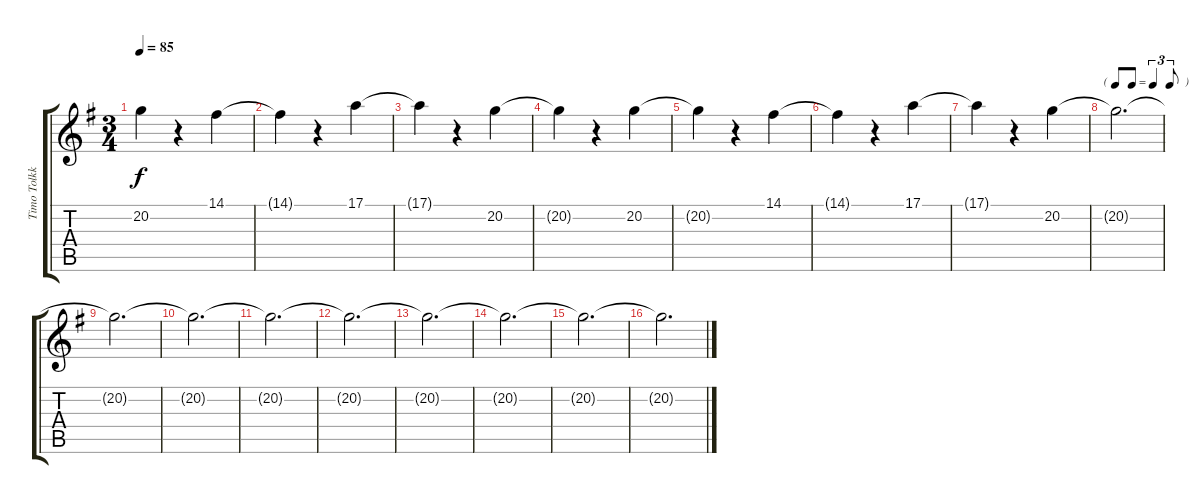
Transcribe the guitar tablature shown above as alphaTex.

\track ("Timo Tolkki (Voice-Voz)" "Timo Tolkk") {instrument choiraahs}
\staff {score tabs}
\tuning (E4 B3 G3 D3 A2 E2) {hide}
\ts (3 4)
\tempo 85
\clef g2
\ks g
20.2{t}.4{dy f} r.4 14.1.4 |
14.1{t}.4 r.4 17.1.4 |
17.1{t}.4 r.4 20.2.4 |
20.2{t}.4 r.4 20.2.4 |
20.2{t}.4 r.4 14.1.4 |
14.1{t}.4 r.4 17.1.4 |
17.1{t}.4 r.4 20.2.4 |
\tf triplet8th
20.2{t}.2{d} |
20.2{t}.2{d} |
20.2{t}.2{d} |
20.2{t}.2{d} |
20.2{t}.2{d} |
20.2{t}.2{d} |
20.2{t}.2{d} |
20.2{t}.2{d} |
20.2{t}.2{d}
